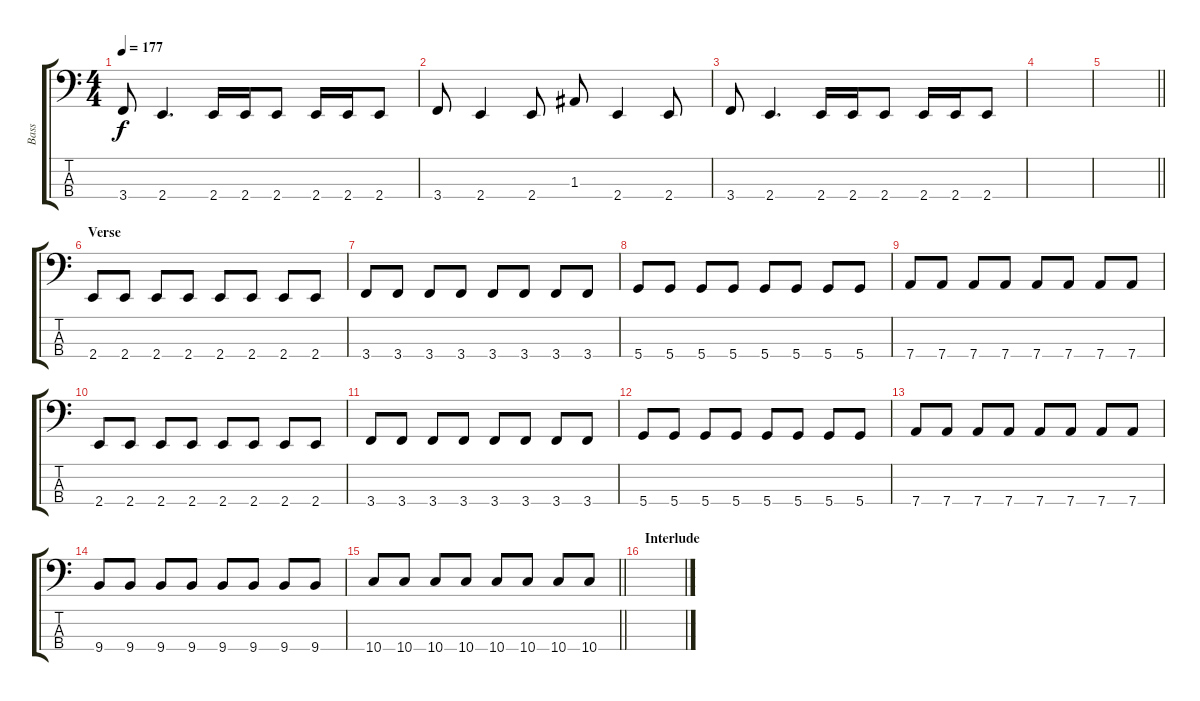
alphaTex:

\track ("Bass" "Bass") {instrument electricbassfinger}
\staff {score tabs}
\tuning (G2 D2 A1 D1) {hide}
\ts (4 4)
\tempo 177
\clef f4
\ks c
3.4.8{dy f} 2.4.4{d} 2.4.16 2.4.16 2.4.8 2.4.16 2.4.16 2.4.8 |
3.4.8 2.4.4 2.4.8 1.3.8 2.4.4 2.4.8 |
3.4.8 2.4.4{d} 2.4.16 2.4.16 2.4.8 2.4.16 2.4.16 2.4.8 |
|
\barLineRight lightlight
|
\section ("" "Verse")
2.4.8 2.4.8 2.4.8 2.4.8 2.4.8 2.4.8 2.4.8 2.4.8 |
3.4.8 3.4.8 3.4.8 3.4.8 3.4.8 3.4.8 3.4.8 3.4.8 |
5.4.8 5.4.8 5.4.8 5.4.8 5.4.8 5.4.8 5.4.8 5.4.8 |
7.4.8 7.4.8 7.4.8 7.4.8 7.4.8 7.4.8 7.4.8 7.4.8 |
2.4.8 2.4.8 2.4.8 2.4.8 2.4.8 2.4.8 2.4.8 2.4.8 |
3.4.8 3.4.8 3.4.8 3.4.8 3.4.8 3.4.8 3.4.8 3.4.8 |
5.4.8 5.4.8 5.4.8 5.4.8 5.4.8 5.4.8 5.4.8 5.4.8 |
7.4.8 7.4.8 7.4.8 7.4.8 7.4.8 7.4.8 7.4.8 7.4.8 |
9.4.8 9.4.8 9.4.8 9.4.8 9.4.8 9.4.8 9.4.8 9.4.8 |
\barLineRight lightlight
10.4.8 10.4.8 10.4.8 10.4.8 10.4.8 10.4.8 10.4.8 10.4.8 |
\section ("" "Interlude")
